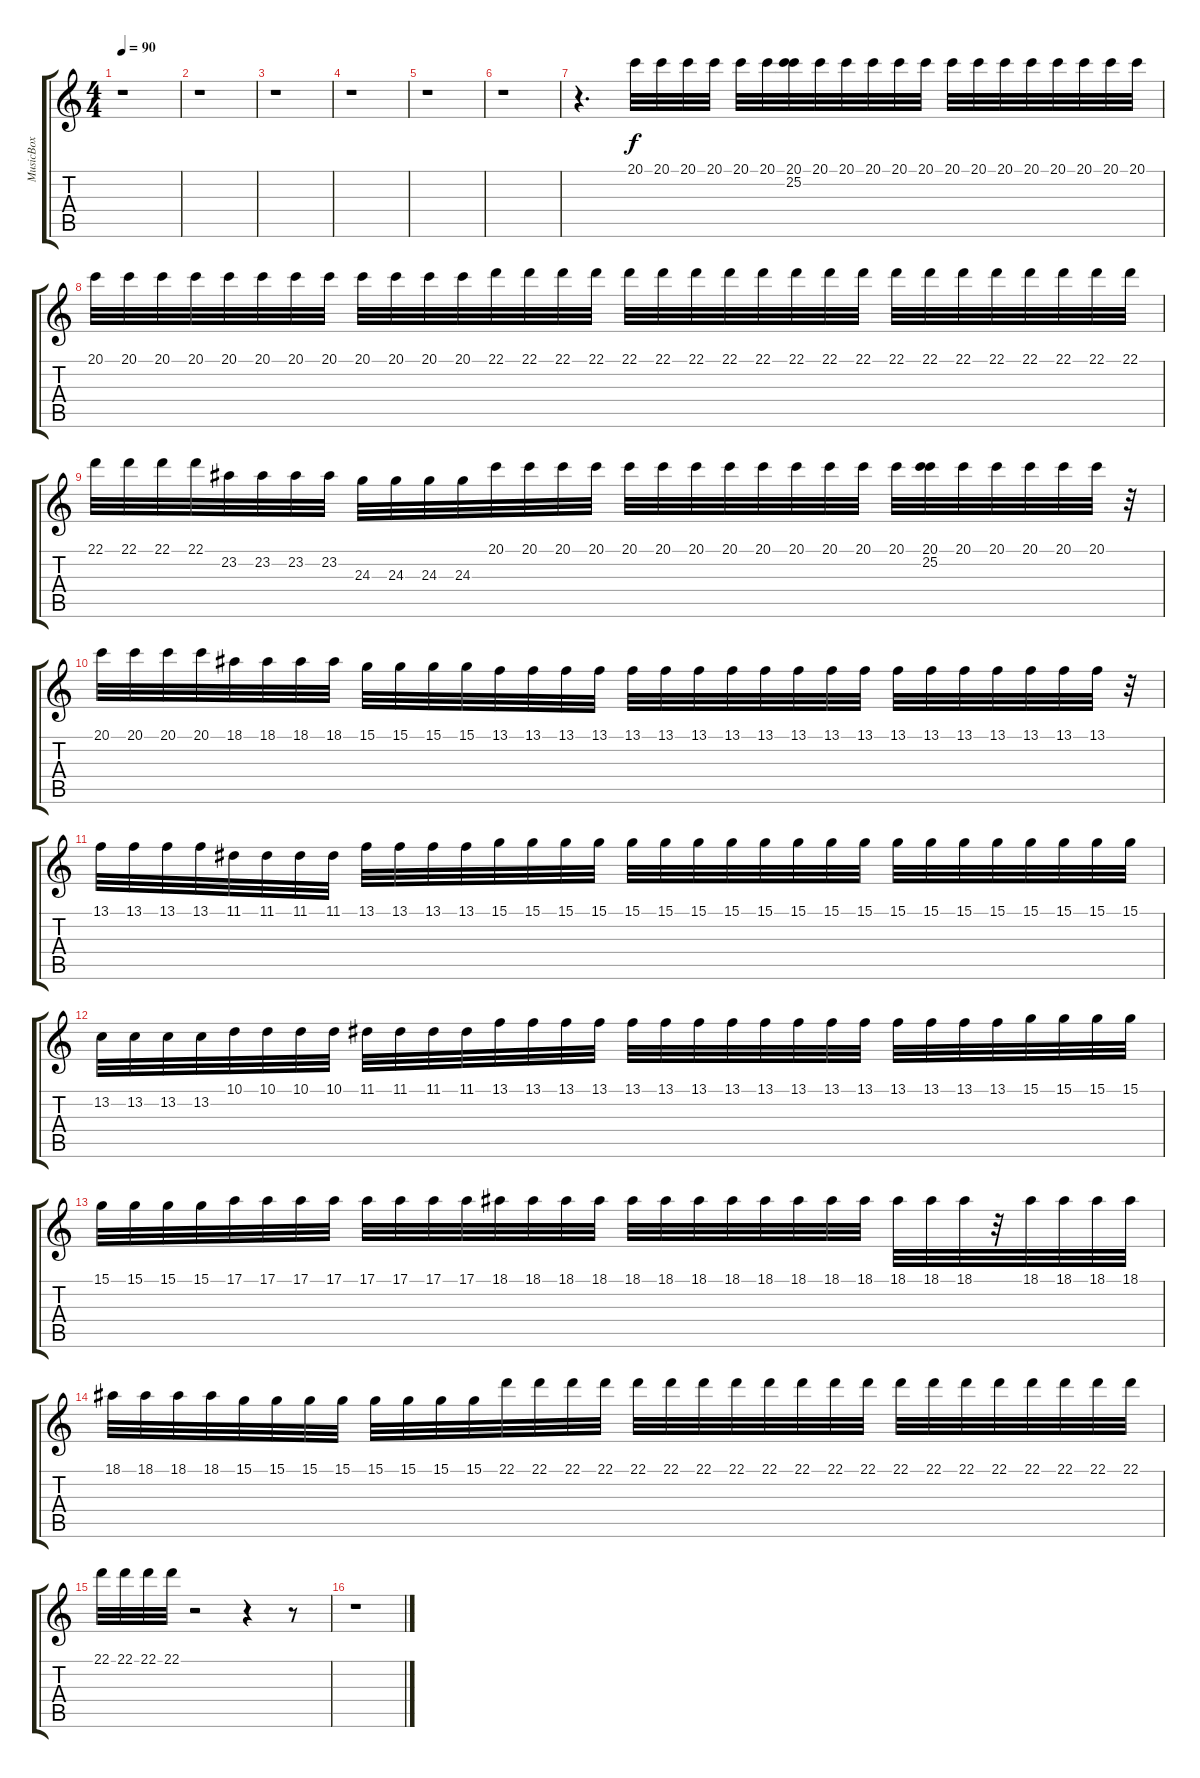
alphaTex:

\track ("MusicBox" "MusicBox") {instrument celesta}
\staff {score tabs}
\tuning (E4 B3 G3 D3 A2 E2) {hide}
\ts (4 4)
\tempo 90
\clef g2
\ks c
r.1{dy f} |
r.1 |
r.1 |
r.1 |
r.1 |
r.1 |
r.4{d} 20.1.32{balance 9} 20.1.32 20.1.32 20.1.32 20.1.32 20.1.32 (20.1 25.2).32 20.1.32 20.1.32 20.1.32 20.1.32 20.1.32 20.1.32 20.1.32 20.1.32 20.1.32 20.1.32 20.1.32 20.1.32 20.1.32 |
20.1.32 20.1.32 20.1.32 20.1.32 20.1.32 20.1.32 20.1.32 20.1.32 20.1.32 20.1.32 20.1.32 20.1.32 22.1.32 22.1.32 22.1.32 22.1.32 22.1.32 22.1.32 22.1.32 22.1.32 22.1.32 22.1.32 22.1.32 22.1.32 22.1.32 22.1.32 22.1.32 22.1.32 22.1.32 22.1.32 22.1.32 22.1.32 |
22.1.32 22.1.32 22.1.32 22.1.32 23.2.32 23.2.32 23.2.32 23.2.32 24.3.32 24.3.32 24.3.32 24.3.32 20.1.32 20.1.32 20.1.32 20.1.32 20.1.32 20.1.32 20.1.32 20.1.32 20.1.32 20.1.32 20.1.32 20.1.32 20.1.32 (20.1 25.2).32 20.1.32 20.1.32 20.1.32 20.1.32 20.1.32 r.32 |
20.1.32 20.1.32 20.1.32 20.1.32 18.1.32 18.1.32 18.1.32 18.1.32 15.1.32 15.1.32 15.1.32 15.1.32 13.1.32 13.1.32 13.1.32 13.1.32 13.1.32 13.1.32 13.1.32 13.1.32 13.1.32 13.1.32 13.1.32 13.1.32 13.1.32 13.1.32 13.1.32 13.1.32 13.1.32 13.1.32 13.1.32 r.32 |
13.1.32 13.1.32 13.1.32 13.1.32 11.1.32 11.1.32 11.1.32 11.1.32 13.1.32 13.1.32 13.1.32 13.1.32 15.1.32 15.1.32 15.1.32 15.1.32 15.1.32 15.1.32 15.1.32 15.1.32 15.1.32 15.1.32 15.1.32 15.1.32 15.1.32 15.1.32 15.1.32 15.1.32 15.1.32 15.1.32 15.1.32 15.1.32 |
13.2.32 13.2.32 13.2.32 13.2.32 10.1.32 10.1.32 10.1.32 10.1.32 11.1.32 11.1.32 11.1.32 11.1.32 13.1.32 13.1.32 13.1.32 13.1.32 13.1.32 13.1.32 13.1.32 13.1.32 13.1.32 13.1.32 13.1.32 13.1.32 13.1.32 13.1.32 13.1.32 13.1.32 15.1.32 15.1.32 15.1.32 15.1.32 |
15.1.32 15.1.32 15.1.32 15.1.32 17.1.32 17.1.32 17.1.32 17.1.32 17.1.32 17.1.32 17.1.32 17.1.32 18.1.32 18.1.32 18.1.32 18.1.32 18.1.32 18.1.32 18.1.32 18.1.32 18.1.32 18.1.32 18.1.32 18.1.32 18.1.32 18.1.32 18.1.32 r.32 18.1.32 18.1.32 18.1.32 18.1.32 |
18.1.32 18.1.32 18.1.32 18.1.32 15.1.32 15.1.32 15.1.32 15.1.32 15.1.32 15.1.32 15.1.32 15.1.32 22.1.32 22.1.32 22.1.32 22.1.32 22.1.32 22.1.32 22.1.32 22.1.32 22.1.32 22.1.32 22.1.32 22.1.32 22.1.32 22.1.32 22.1.32 22.1.32 22.1.32 22.1.32 22.1.32 22.1.32 |
22.1.32 22.1.32 22.1.32 22.1.32 r.2 r.4 r.8 |
r.1
